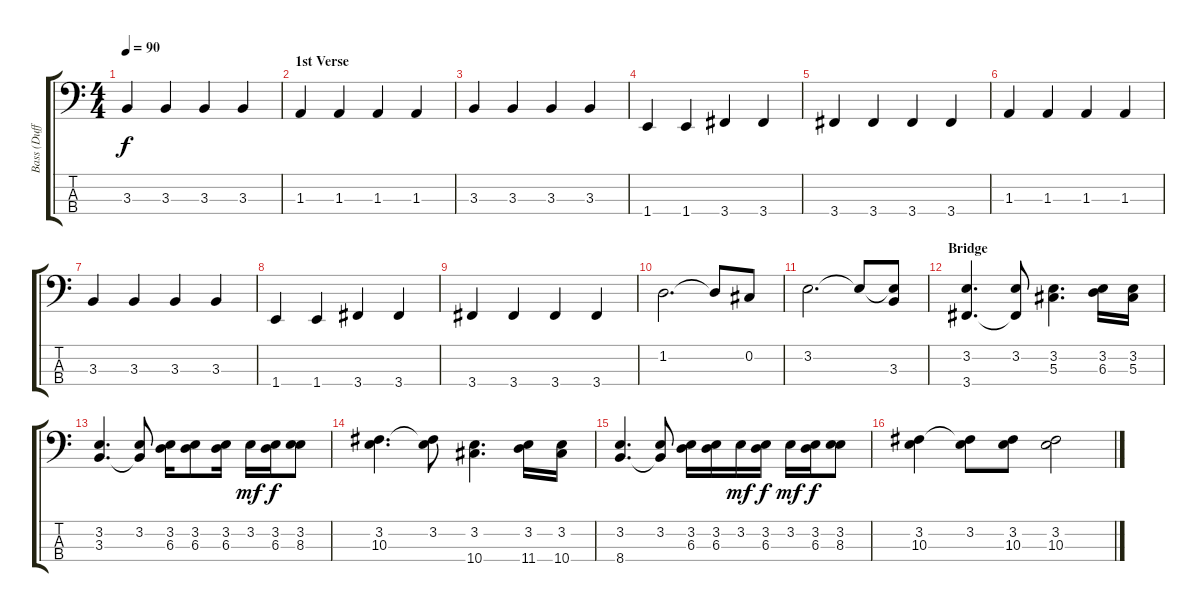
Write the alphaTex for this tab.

\track ("Bass (Duff)" "Bass (Duff") {instrument electricbasspick}
\staff {score tabs}
\tuning (Gb2 Db2 Ab1 Eb1) {hide}
\ts (4 4)
\tempo 90
\clef f4
\ks c
3.3.4{dy f} 3.3.4 3.3.4 3.3.4 |
\section ("" "1st Verse")
1.3.4 1.3.4 1.3.4 1.3.4 |
3.3.4 3.3.4 3.3.4 3.3.4 |
1.4.4 1.4.4 3.4.4 3.4.4 |
3.4.4 3.4.4 3.4.4 3.4.4 |
1.3.4 1.3.4 1.3.4 1.3.4 |
3.3.4 3.3.4 3.3.4 3.3.4 |
1.4.4 1.4.4 3.4.4 3.4.4 |
3.4.4 3.4.4 3.4.4 3.4.4 |
1.2.2{d} 1.2{t}.8 0.2.8 |
3.2.2{d} 3.2{t}.8 (3.2{t} 3.3).8 |
\section ("" "Bridge")
(3.2 3.4).4{d} (3.2 3.4{t}).8 (3.2 5.3).4{d} (3.2 6.3).16 (3.2 5.3).16 |
(3.2 3.3).4{d} (3.2 3.3{t}).8 (3.2 6.3).16 (3.2 6.3).8 (3.2 6.3).16 3.2.16{dy mf} (3.2 6.3).16{dy f} (3.2 8.3).8 |
(3.2 10.3).4{d} (3.2 10.3{t}).8 (3.2 10.4).4{d} (3.2 11.4).16 (3.2 10.4).16 |
(3.2 8.4).4{d} (3.2 8.4{t}).8 (3.2 6.3).16 (3.2 6.3).16 3.2.16{dy mf} (3.2 6.3).16{dy f} 3.2.16{dy mf} (3.2 6.3).16{dy f} (3.2 8.3).8 |
(3.2 10.3).4 (3.2 10.3{t}).8 (3.2 10.3).8 (3.2 10.3).2
